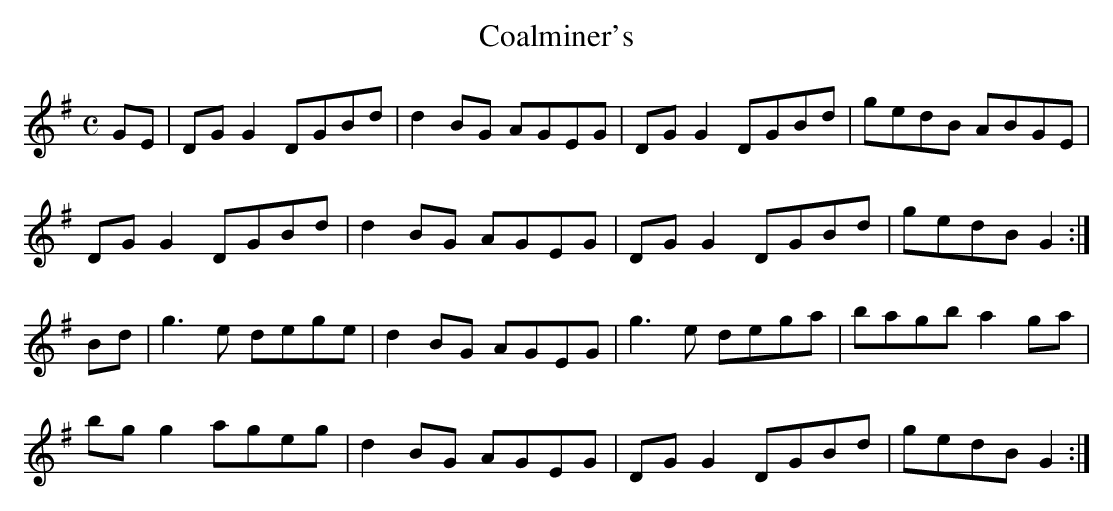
X:1
T:Coalminer's
M:C
L:1/8
K:G Major
GE|DGG2 DGBd|d2BG AGEG|DGG2 DGBd|gedB ABGE|!
DGG2 DGBd|d2BG AGEG|DGG2 DGBd|gedB G2:|!
Bd|g3e dege|d2BG AGEG|g3e dega|bagb a2ga|!
bgg2 ageg|d2BG AGEG|DGG2 DGBd|gedB G2:|!
